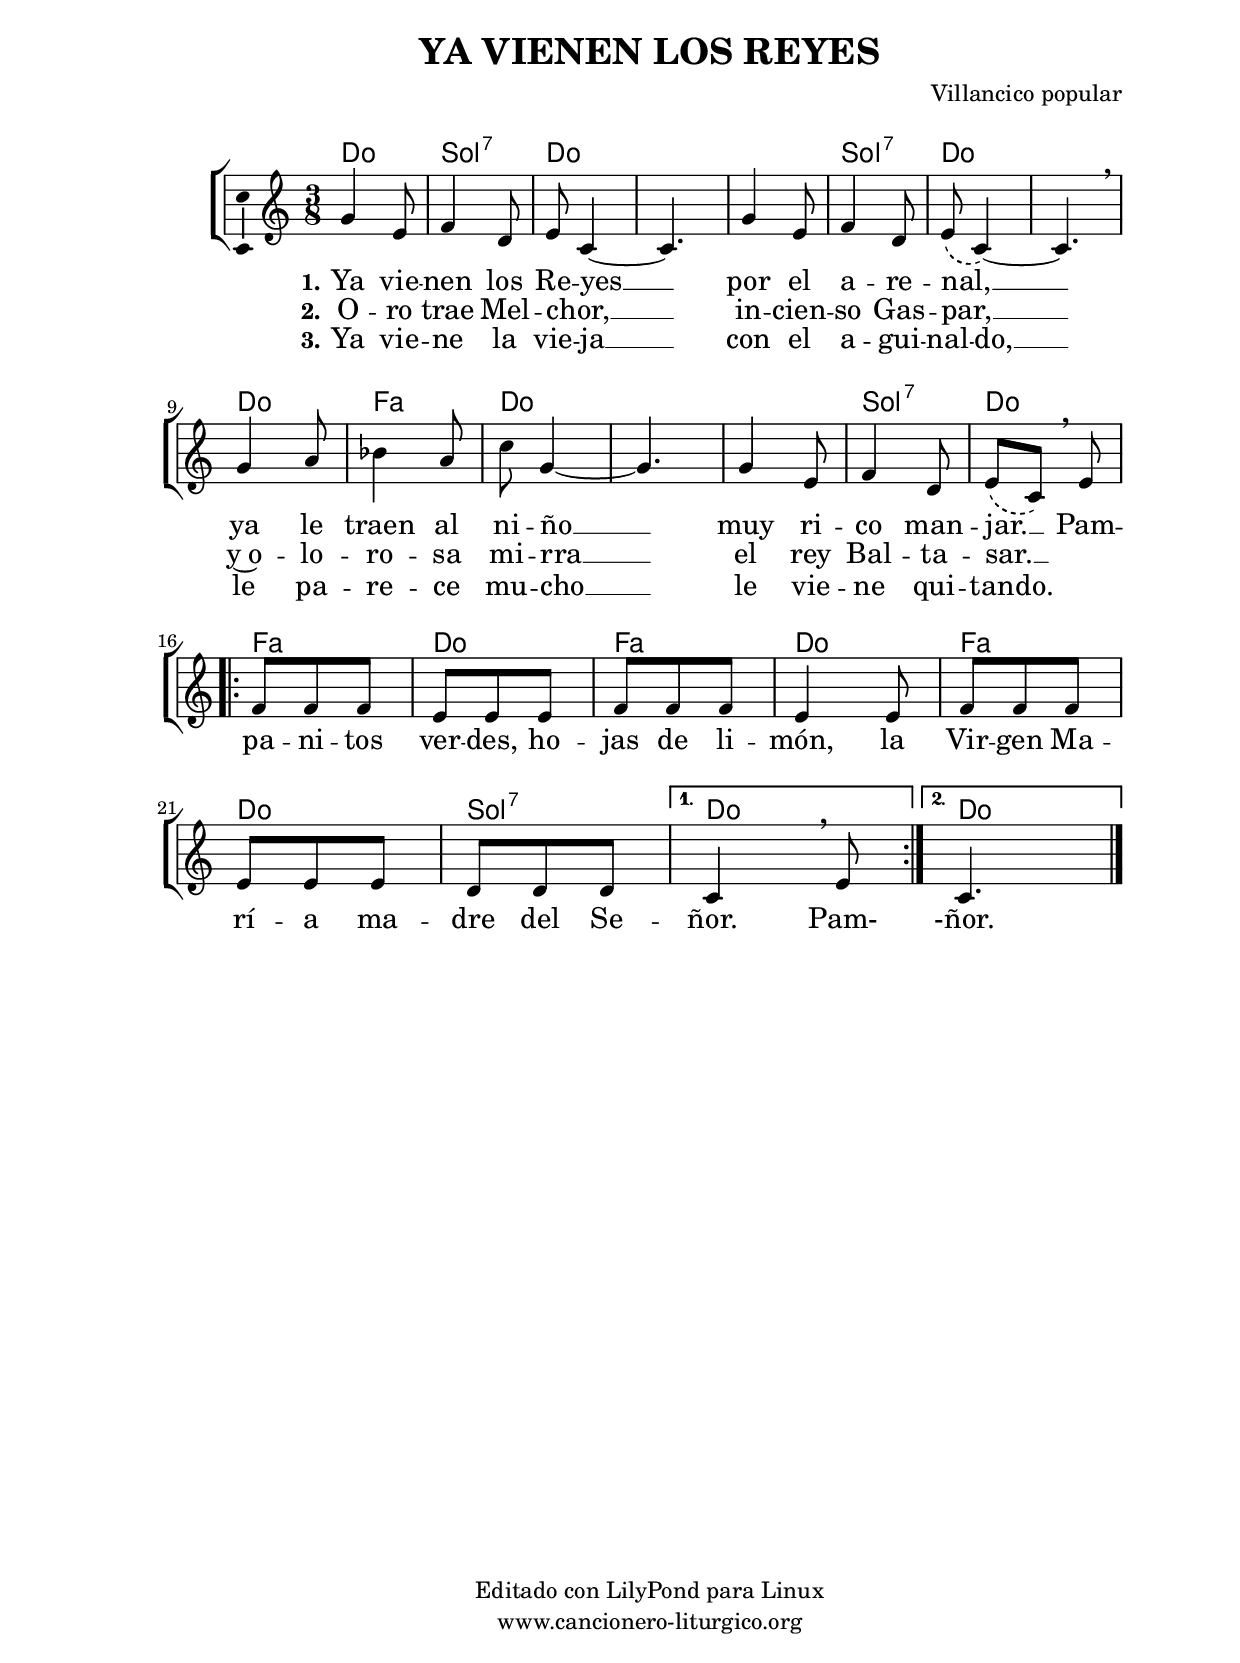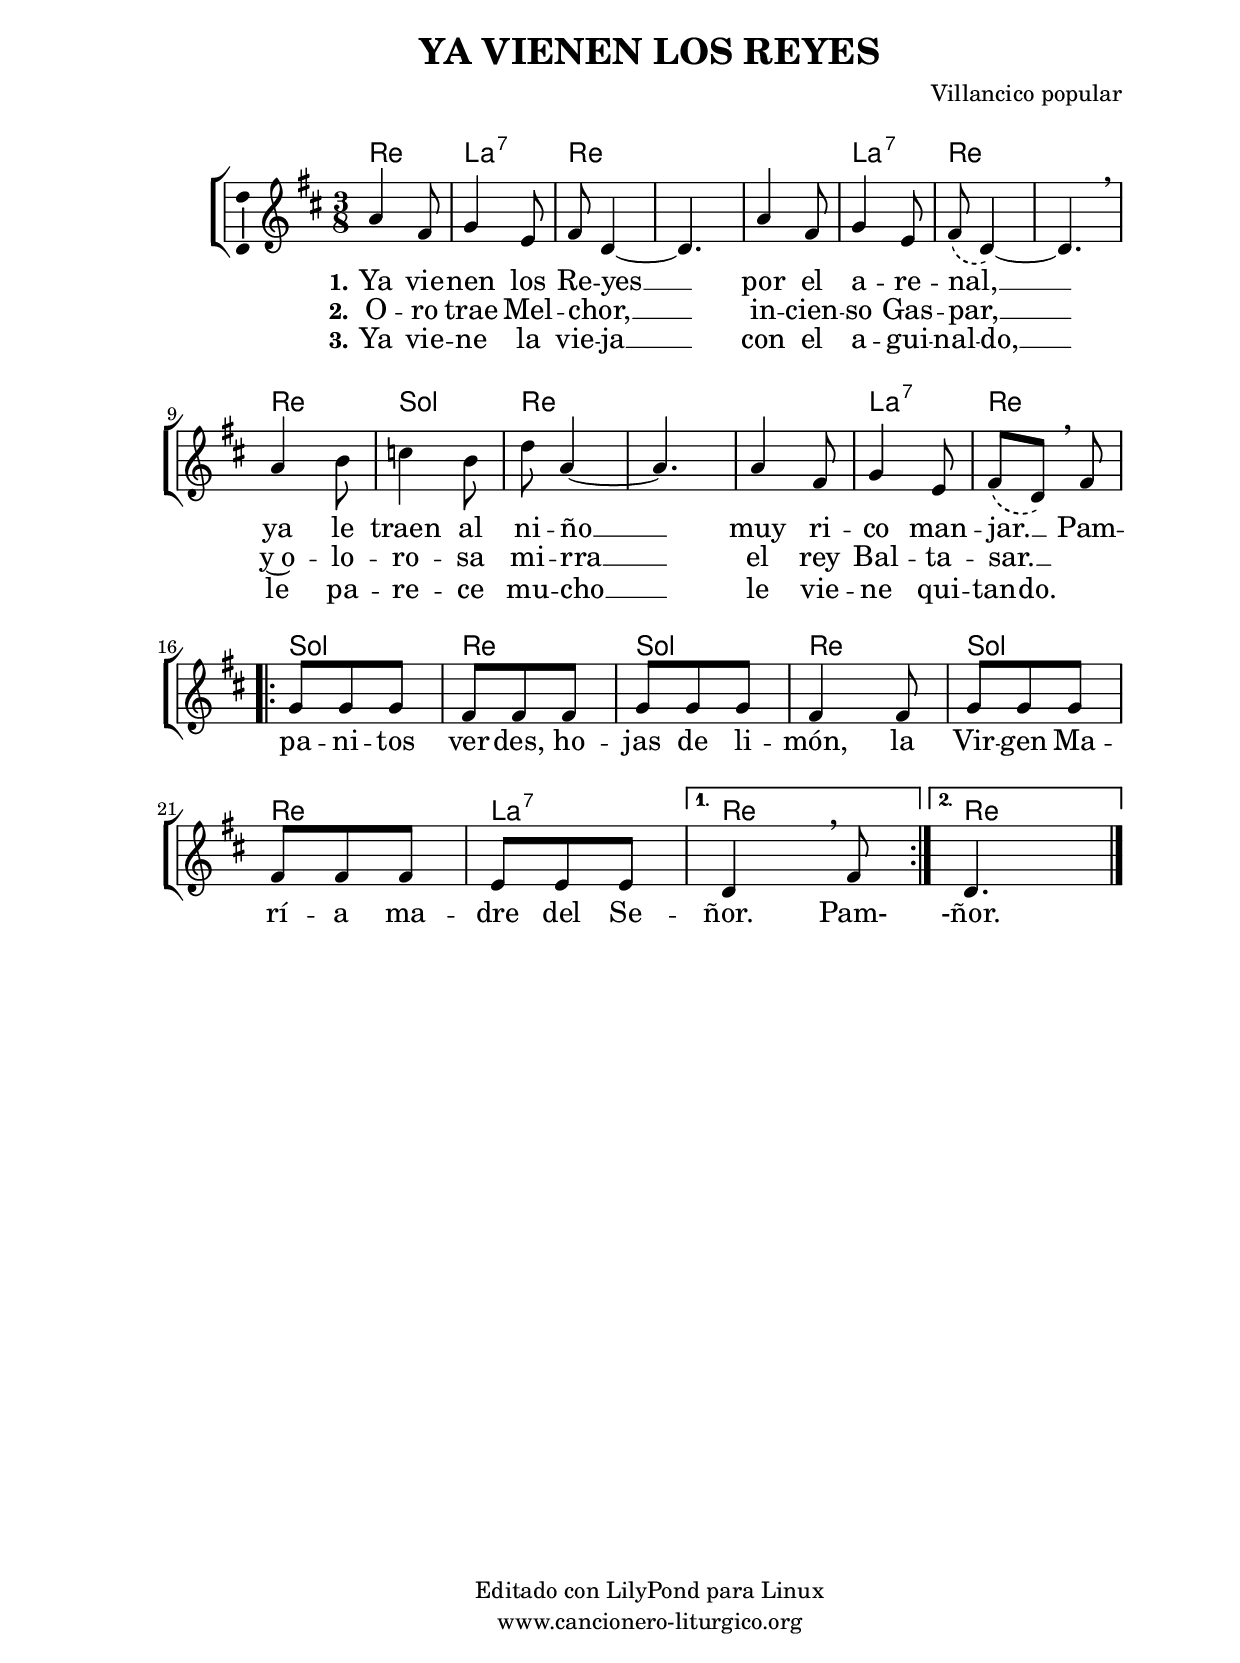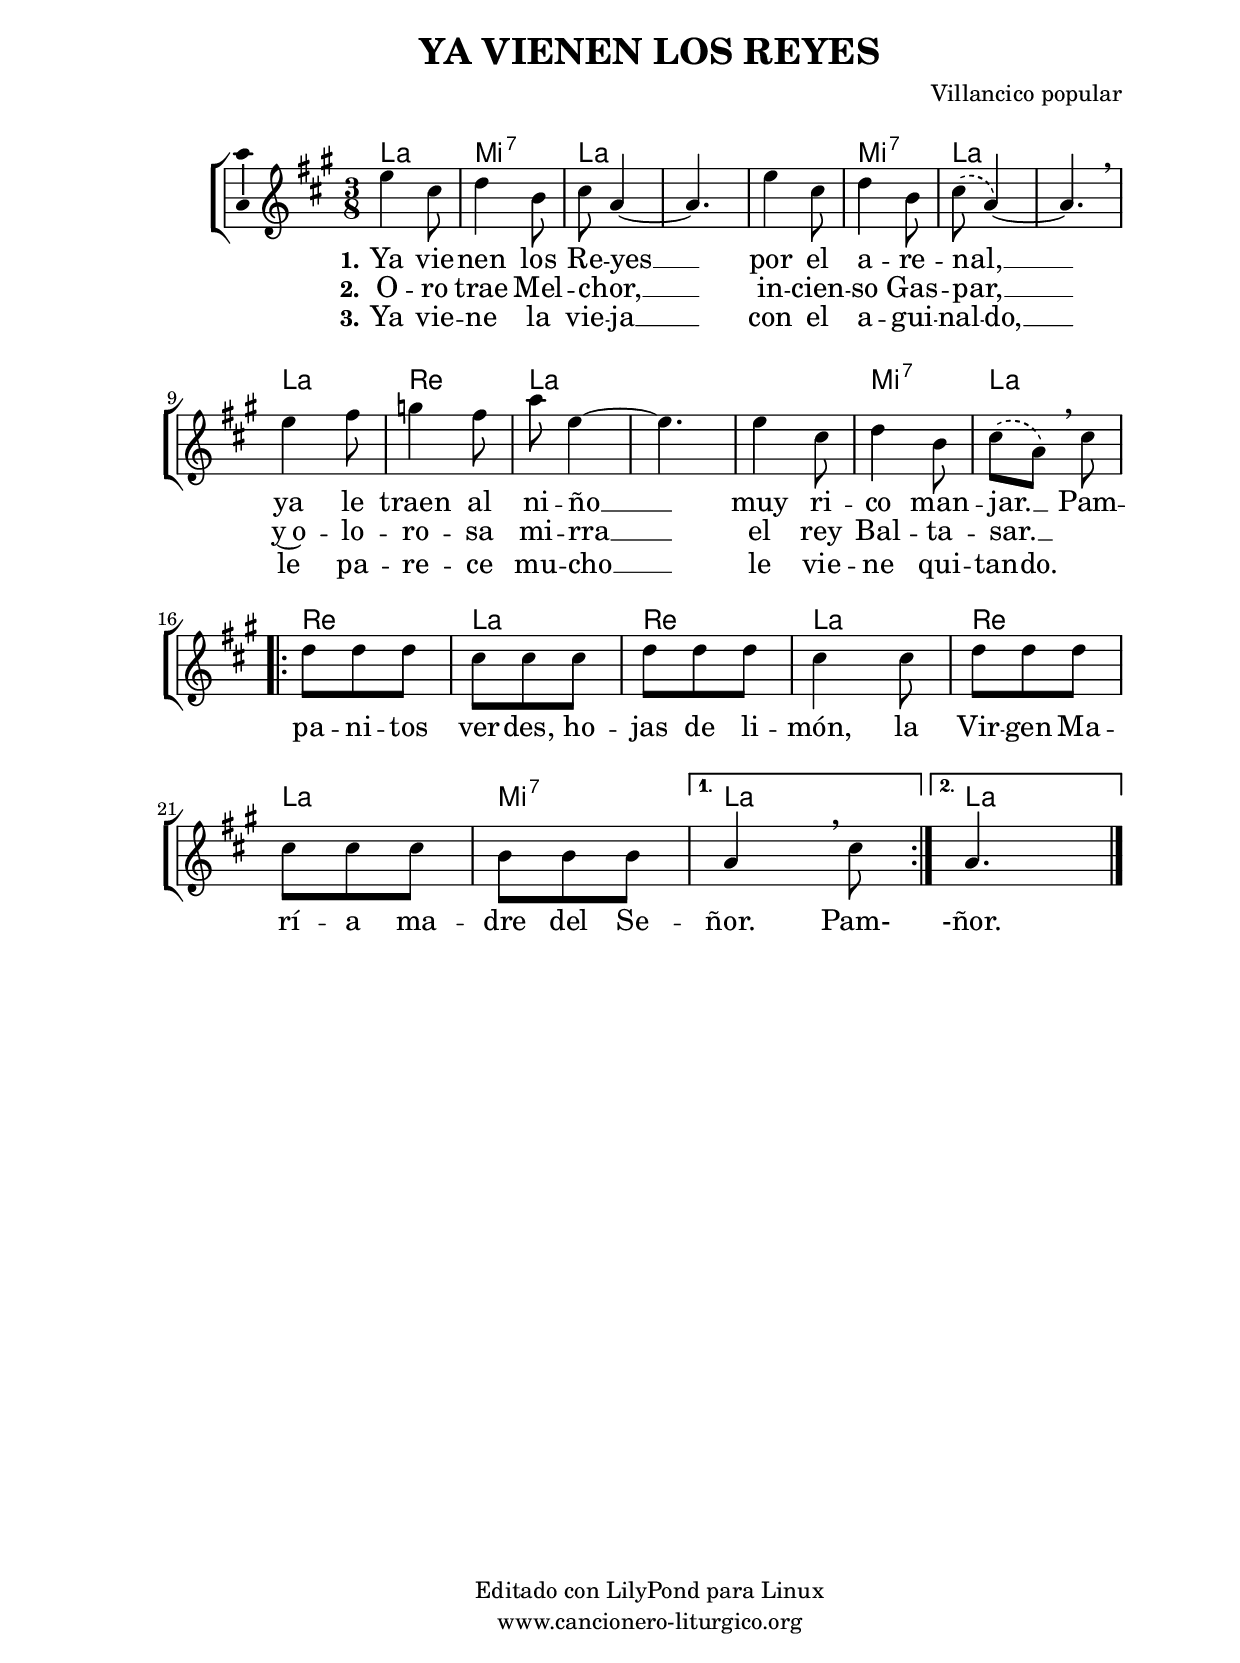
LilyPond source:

%
%para convertir .midi en .wav:
%timidity filename.midi -Ow -o finename.wav
%
%
%Para convertir de .wav a .mp3:
%lame -h -m j filename.wav
%
%
%para escuchar el midi:
%timidity nombrefichero.midi
%


%versión de lilypond para la que se ha escrito esta partitura:
\version "2.16.0"

	%Tamaño papel
	#(set-default-paper-size "a4")
	%Tamaño partitura
	#(set-global-staff-size 20)
	%No responde al pulsar sobre una nota
	#(ly:set-option 'point-and-click #f)

%parámetros del encabezamiento:
\header {
	title = "YA VIENEN LOS REYES"
	subtitle = ""
	composer = "Villancico popular"
	poet = ""
	%meter = "Tono original: Fa M"
	arranger = ""
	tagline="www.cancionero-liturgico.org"
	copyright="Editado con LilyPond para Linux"
	}

%parámetros asociados al papel:
\paper  {
	oddHeaderMarkup = \markup {\fill-line { \on-the-fly #not-first-page \fromproperty #'header:title \on-the-fly #not-first-page \fromproperty #'header:composer }}
	evenHeaderMarkup = \markup {\fill-line { \fromproperty #'header:composer \fromproperty #'header:title }}
	#(set-paper-size "a4")
	print-page-number = ##f
	first-page-number = 1
	print-first-page-number = ##f
%	head-separation = 3.0 \cm
	top-margin = 2.0 \cm
	bottom-margin = 0.5\cm
%%%	bottom-margin = -1.0\cm
	left-margin = 3.0 \cm
	line-width = 16.0 \cm 
	indent = 8\mm
	interscoreline = 2.\mm
	between-system-space = 15\mm
%	para que las partituras no llenen la hoja:
	ragged-bottom = ##t
%	idem para la última hoja:
	ragged-last-bottom = ##f
%	para que las partituras llenen el ancho del papel:
	ragged-last = ##f
	after-title-space = 2.5 \cm
%page-count=1
%system-count=5

	%Flexible Vertical Spacing
%	markup-markup-spacing =
%	#'((basic-distance . 15) (minimum-distance . 15) (padding . 3))
	markup-system-spacing =
	#'((basic-distance . 15) (minimum-distance . 15) (padding . 3))
	system-system-spacing =
	#'((basic-distance . 15) (minimum-distance . 15) (padding . 3))
	score-system-spacing =
	#'((basic-distance . 15) (minimum-distance . 15) (padding . 5))
%	top-system-spacing = % header
%	#'((basic-distance . 8) (minimum-distance . 0) (padding . 0))
%	top-markup-spacing =
%	#'((basic-distance . 20) (minimum-distance . 20) (padding . 0))
	last-bottom-spacing = % footer
	#'((basic-distance . 5) (minimum-distance . 5) (padding . 0))
%	score-markup-spacing =
%	#'((basic-distance . 16) (minimum-distance . 13) (padding . 0))

	}


%parámetros que afectan a toda la partitura:
global =  {
	%clave de sol (G):
	\clef G
	%armadura:
	\transpose f c
	\key f \major
	\tempo 4.=66
	\set Score.tempoHideNote = ##t
	}


acordes = {
	\italianChords
	\chordmode {
	\transpose f c
{

f4. c:7 f f f c:7 f f f bes f f f c:7 f
\repeat volta 2 {
bes4. f bes f bes f c:7
}
\alternative{
{
f4.
}
{
f4.
}
}

	}
	}
}



melodia = 
	\transpose f c
{
\time 3/8

\relative c''{

\phrasingSlurDashed

c4 a8
bes4 g8
a8 f4~
f4.
c'4 a8
bes4 g8
a8\( f4\)~
f4. \breathe

\break 

c'4 d8
ees4 d8
f8 c4~
c4.
c4 a8
bes4 g8
a8\( f\) \breathe a

\break

\repeat volta 2 {
bes8 bes bes
a8 a a
bes8 bes bes
a4 a8
bes8 bes bes
a8 a a
g8 g g
}
\alternative{
{
f4 \breathe a8
}
{
f4.
}
}


\bar "|."

}
}


texto = \lyricmode {

\set stanza = "1." 
Ya vie -- nen los Re -- yes __
por el a -- re -- nal, __ _
ya le traen al ni -- ño __
muy ri -- co man -- jar. __ _
Pam -- pa -- ni -- tos ver -- des,
ho -- jas de li -- món,
la Vir -- gen Ma -- rí -- a ma -- dre del Se -- ñor.
Pam-
-ñor.

}

textodos = \lyricmode {

\set stanza = "2." 
O -- ro trae Mel -- chor, __ _
in -- cien -- so Gas -- par, __ _
y~o -- lo -- ro -- sa mi -- rra __
el rey Bal -- ta -- sar. __ _

}

textotres = \lyricmode {

\set stanza = "3." 
Ya vie -- ne la vie -- ja __
con el a -- gui -- nal -- do, __
le pa -- re -- ce mu -- cho __
le vie -- ne qui -- tan -- do. 

}

textocuatro = \lyricmode {

\set stanza = "4." 

}

acordesStaff = \context ChordNames = acordesStaff <<
	\set chordChanges = ##t
	\acordes
	>>


vozStaff = \context Voice = vozStaff
\with {\consists "Ambitus_engraver"}
<<
%	\set Staff.instrumentName = ""
%	\set Staff.shortInstrumentName = ""
%	\set Staff.midiInstrument = #"clarinet"
%	\set Staff.midiInstrument = #"cello"
	\set Staff.midiInstrument = #"flute"
%	\set Staff.midiInstrument = #"electric guitar (jazz)"
%	\set Staff.midiInstrument = #"english horn"
%	\set Staff.midiInstrument = #"violin"
%	\set Staff.midiInstrument = #"glockenspiel"
	\set Staff.midiMinimumVolume = #0.7
	\set Staff.midiMaximumVolume = #0.9
	\global
	\melodia
	>>


textoStaff = \context Lyrics = textoStaff <<
	\lyricsto vozStaff \texto
	>>

textodosStaff = \context Lyrics = textodosStaff <<
	\lyricsto vozStaff \textodos
	>>

textotresStaff = \context Lyrics = textotresStaff <<
	\lyricsto vozStaff \textotres
	>>

textocuatroStaff = \context Lyrics = textocuatroStaff <<
	\lyricsto vozStaff \textocuatro
	>>


\book {
	\score {
		\context ChoirStaff {
			\override StaffGroup.SystemStartBracket #'collapse-height = #1
			\override Score.SystemStartBar #'collapse-height = #1
			<<
			\acordesStaff
			\vozStaff
			\textoStaff
			\textodosStaff
			\textotresStaff
			\textocuatroStaff
			>>
			}
		\layout {
	    		\context {
				\Lyrics
				\override LyricText #'font-size = #2
				}
	   		 \context {
				\Score
				\override StaffSymbol #'staff-space = #(magstep +3)
				}
			}
		}
	\score {
		\unfoldRepeats
		\context ChoirStaff {
			<<
			\acordesStaff
			\vozStaff
			>>
			}
		\midi {
	  		\context {
	  			\Score
				tempoWholesPerMinute = #(ly:make-moment 70 4)
				}
			}
		}
	}



#(define output-suffix "C")
\book {
	\score {
		\context ChoirStaff {
			\override StaffGroup.SystemStartBracket #'collapse-height = #1
			\override Score.SystemStartBar #'collapse-height = #1
\transpose c d
			<<
			\acordesStaff
			\vozStaff
			\textoStaff
			\textodosStaff
			\textotresStaff
			\textocuatroStaff
			>>
			}
		\layout {
	    		\context {
				\Lyrics
				\override LyricText #'font-size = #2
				}
	   		 \context {
				\Score
				\override StaffSymbol #'staff-space = #(magstep +3)
				}
			}
		}
	}

#(define output-suffix "S")
\book {
	\score {
		\context ChoirStaff {
			\override StaffGroup.SystemStartBracket #'collapse-height = #1
			\override Score.SystemStartBar #'collapse-height = #1
\transpose c a
			<<
			\acordesStaff
			\vozStaff
			\textoStaff
			\textodosStaff
			\textotresStaff
			\textocuatroStaff
			>>
			}
		\layout {
	    		\context {
				\Lyrics
				\override LyricText #'font-size = #2
				}
	   		 \context {
				\Score
				\override StaffSymbol #'staff-space = #(magstep +3)
				}
			}
		}
	}


